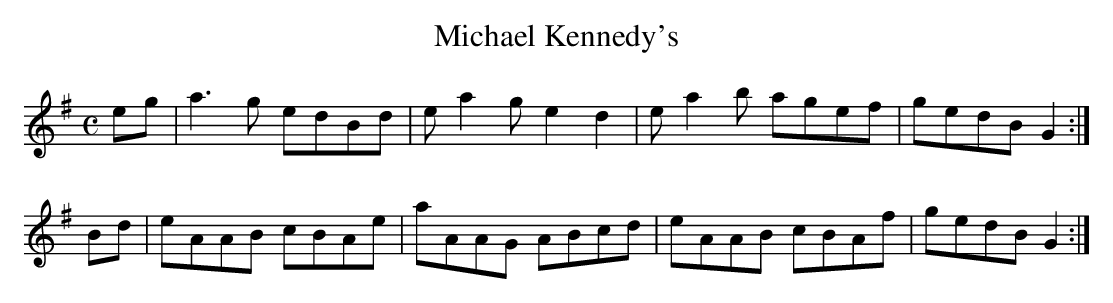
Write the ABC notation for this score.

X:1
T:Michael Kennedy's
M:C
L:1/8
K:A Dorian
eg|a3g edBd|ea2g e2d2|ea2b agef|gedB G2:|!
Bd|eAAB cBAe|aAAG ABcd|eAAB cBAf|gedB G2:|!
